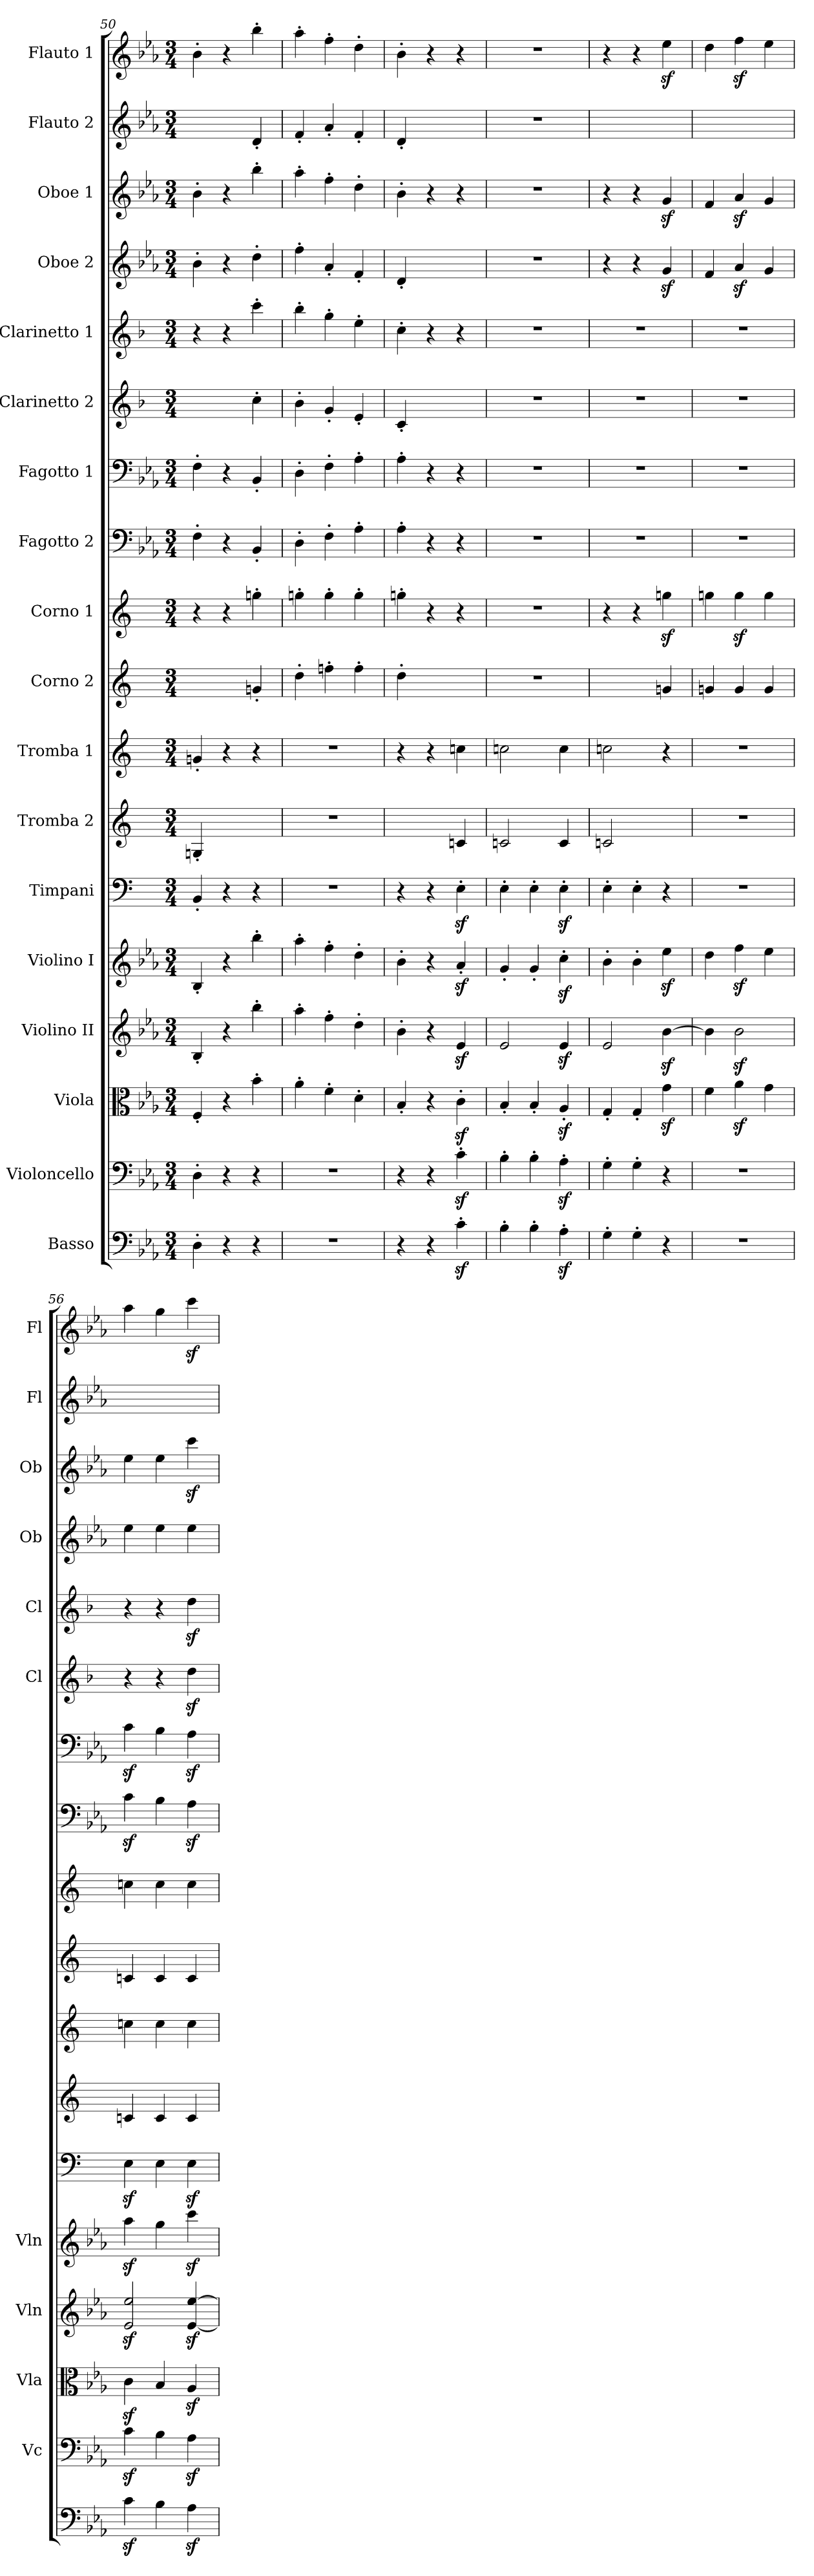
**kern	**kern	**kern	**kern	**kern	**kern	**kern	**kern	**kern	**kern	**kern	**kern	**kern	**kern	**kern	**kern	**kern	**kern
*part18	*part17	*part16	*part15	*part14	*part13	*part12	*part11	*part10	*part9	*part8	*part7	*part6	*part5	*part4	*part3	*part2	*part1
*staff18	*staff17	*staff16	*staff15	*staff14	*staff13	*staff12	*staff11	*staff10	*staff9	*staff8	*staff7	*staff6	*staff5	*staff4	*staff3	*staff2	*staff1
*I"Basso	*I"Violoncello	*I"Viola	*I"Violino II	*I"Violino I	*I"Timpani	*I"Tromba 2	*I"Tromba 1	*I"Corno 2	*I"Corno 1	*I"Fagotto 2	*I"Fagotto 1	*I"Clarinetto 2	*I"Clarinetto 1	*I"Oboe 2	*I"Oboe 1	*I"Flauto 2	*I"Flauto 1
*	*I'Vc	*I'Vla	*I'Vln	*I'Vln	*	*	*	*	*	*	*	*I'Cl	*I'Cl	*I'Ob	*I'Ob	*I'Fl	*I'Fl
*clefF4	*clefF4	*clefC3	*clefG2	*clefG2	*clefF4	*clefG2	*clefG2	*clefG2	*clefG2	*clefF4	*clefF4	*clefG2	*clefG2	*clefG2	*clefG2	*clefG2	*clefG2
*ITrd7c12	*	*	*	*	*	*ITrd-2c-3	*ITrd-2c-3	*ITrd5c9	*ITrd5c9	*	*	*ITrd1c2	*ITrd1c2	*	*	*	*
*k[b-e-a-]	*k[b-e-a-]	*k[b-e-a-]	*k[b-e-a-]	*k[b-e-a-]	*	*	*	*	*	*k[b-e-a-]	*k[b-e-a-]	*k[b-e-a-]	*k[b-e-a-]	*k[b-e-a-]	*k[b-e-a-]	*k[b-e-a-]	*k[b-e-a-]
*M3/4	*M3/4	*M3/4	*M3/4	*M3/4	*M3/4	*M3/4	*M3/4	*M3/4	*M3/4	*M3/4	*M3/4	*M3/4	*M3/4	*M3/4	*M3/4	*M3/4	*M3/4
=50	=50	=50	=50	=50	=50	=50	=50	=50	=50	=50	=50	=50	=50	=50	=50	=50	=50
4DD'	4D'	4F'	4B-'	4B-'	4BB'	4B-X'	4b-X'	4ryy	4r	4F'	4F'	4ryy	4r	4b-'	4b-'	2ryy	4b-'
4r	4r	4r	4r	4r	4r	4ryy	4r	4ryy	4r	4r	4r	4ryy	4r	4r	4r	.	4r
4r	4r	4b-'	4bb-'	4bb-'	4r	4ryy	4r	4B-X'	4b-X'	4BB-'	4BB-'	4b-'	4bb-'	4dd'	4bb-'	4d'	4bb-'
=51	=51	=51	=51	=51	=51	=51	=51	=51	=51	=51	=51	=51	=51	=51	=51	=51	=51
2.r	2.r	4a-'	4aa-'	4aa-'	2.r	2.r	2.r	4f'	4b-X'	4D'	4D'	4a-'	4aa-'	4ff'	4aa-'	4f'	4aa-'
.	.	4f'	4ff'	4ff'	.	.	.	4a-X'	4b-'	4F'	4F'	4f'	4ff'	4a-'	4ff'	4a-'	4ff'
.	.	4d'	4dd'	4dd'	.	.	.	4a-'	4b-'	4A-'	4A-'	4d'	4dd'	4f'	4dd'	4f'	4dd'
=52	=52	=52	=52	=52	=52	=52	=52	=52	=52	=52	=52	=52	=52	=52	=52	=52	=52
4r	4r	4B-'	4b-'	4b-'	4r	4ryy	4r	4f'	4b-X'	4A-'	4A-'	4B-'	4b-'	4d'	4b-'	4d'	4b-'
4r	4r	4r	4r	4r	4r	4ryy	4r	4ryy	4r	4r	4r	4ryy	4r	4ryy	4r	4ryy	4r
4Cz'	4cz'	4cz'	4e-z	4a-z'	4Ez'	4e-X	4ee-X	4ryy	4r	4r	4r	4ryy	4r	4ryy	4r	4ryy	4r
=53	=53	=53	=53	=53	=53	=53	=53	=53	=53	=53	=53	=53	=53	=53	=53	=53	=53
4BB-'	4B-'	4B-'	2e-	4g'	4E'	2e-X	2ee-X	2.r	2.r	2.r	2.r	2.r	2.r	2.r	2.r	2.r	2.r
4BB-'	4B-'	4B-'	.	4g'	4E'	.	.	.	.	.	.	.	.	.	.	.	.
4AA-z'	4A-z'	4A-z'	4e-z	4ccz'	4Ez'	4e-	4ee-	.	.	.	.	.	.	.	.	.	.
=54	=54	=54	=54	=54	=54	=54	=54	=54	=54	=54	=54	=54	=54	=54	=54	=54	=54
4GG'	4G'	4G'	2e-	4b-'	4E'	2e-X	2ee-X	4ryy	4r	2.r	2.r	2.r	2.r	4r	4r	2.ryy	4r
4GG'	4G'	4G'	.	4b-'	4E'	.	.	4ryy	4r	.	.	.	.	4r	4r	.	4r
4r	4r	4gz	[4b-z	4ee-z	4r	4ryy	4r	4B-X	4b-Xz	.	.	.	.	4gz	4gz	.	4ee-z
=55	=55	=55	=55	=55	=55	=55	=55	=55	=55	=55	=55	=55	=55	=55	=55	=55	=55
2.r	2.r	4f	4b-]	4dd	2.r	2.r	2.r	4B-X	4b-X	2.r	2.r	2.r	2.r	4f	4f	2.ryy	4dd
.	.	4a-z	2b-z	4ffz	.	.	.	4B-	4b-z	.	.	.	.	4a-z	4a-z	.	4ffz
.	.	4g	.	4ee-	.	.	.	4B-	4b-	.	.	.	.	4g	4g	.	4ee-
=56	=56	=56	=56	=56	=56	=56	=56	=56	=56	=56	=56	=56	=56	=56	=56	=56	=56
4Cz	4cz	4cz	2e-z 2ee-z	4aa-z	4Ez	4e-X	4ee-X	4E-X	4e-X	4cz	4cz	4r	4r	4ee-	4ee-	2.ryy	4aa-
4BB-	4B-	4B-	.	4gg	4E	4e-	4ee-	4E-	4e-	4B-	4B-	4r	4r	4ee-	4ee-	.	4gg
4AA-z	4A-z	4A-z	[4e-z [4ee-z	4cccz	4Ez	4e-	4ee-	4E-	4e-	4A-z	4A-z	4ccz	4ccz	4ee-	4cccz	.	4cccz
=	=	=	=	=	=	=	=	=	=	=	=	=	=	=	=	=	=
*-	*-	*-	*-	*-	*-	*-	*-	*-	*-	*-	*-	*-	*-	*-	*-	*-	*-
